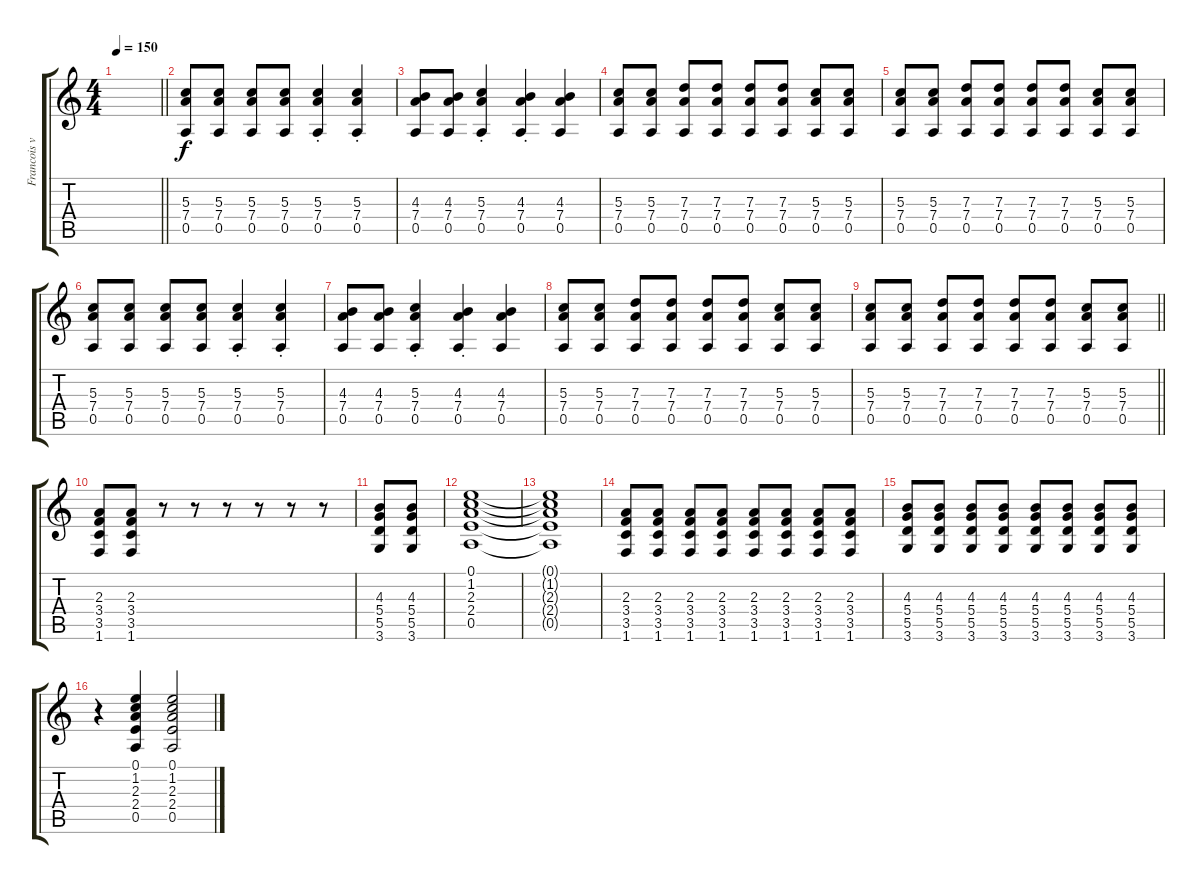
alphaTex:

\track ("Francois van Coke" "Francois v") {instrument overdrivenguitar}
\staff {score tabs}
\tuning (E4 B3 G3 D3 A2 E2) {hide}
\ts (4 4)
\tempo 150
\clef g2
\barLineRight lightlight
\ks c
|
\section ("" "")
(5.3 7.4 0.5).8 (5.3 7.4 0.5).8 (5.3 7.4 0.5).8 (5.3 7.4 0.5).8 (5.3{st} 7.4{st} 0.5{st}).4 (5.3{st} 7.4{st} 0.5{st}).4 |
(4.3 7.4 0.5).8 (4.3 7.4 0.5).8 (5.3{st} 7.4{st} 0.5{st}).4 (4.3{st} 7.4{st} 0.5{st}).4 (4.3 7.4 0.5).4 |
(5.3 7.4 0.5).8 (5.3 7.4 0.5).8 (7.3 7.4 0.5).8 (7.3 7.4 0.5).8 (7.3 7.4 0.5).8 (7.3 7.4 0.5).8 (5.3 7.4 0.5).8 (5.3 7.4 0.5).8 |
(5.3 7.4 0.5).8 (5.3 7.4 0.5).8 (7.3 7.4 0.5).8 (7.3 7.4 0.5).8 (7.3 7.4 0.5).8 (7.3 7.4 0.5).8 (5.3 7.4 0.5).8 (5.3 7.4 0.5).8 |
(5.3 7.4 0.5).8 (5.3 7.4 0.5).8 (5.3 7.4 0.5).8 (5.3 7.4 0.5).8 (5.3{st} 7.4{st} 0.5{st}).4 (5.3{st} 7.4{st} 0.5{st}).4 |
(4.3 7.4 0.5).8 (4.3 7.4 0.5).8 (5.3{st} 7.4{st} 0.5{st}).4 (4.3{st} 7.4{st} 0.5{st}).4 (4.3 7.4 0.5).4 |
(5.3 7.4 0.5).8 (5.3 7.4 0.5).8 (7.3 7.4 0.5).8 (7.3 7.4 0.5).8 (7.3 7.4 0.5).8 (7.3 7.4 0.5).8 (5.3 7.4 0.5).8 (5.3 7.4 0.5).8 |
\barLineRight lightlight
(5.3 7.4 0.5).8 (5.3 7.4 0.5).8 (7.3 7.4 0.5).8 (7.3 7.4 0.5).8 (7.3 7.4 0.5).8 (7.3 7.4 0.5).8 (5.3 7.4 0.5).8 (5.3 7.4 0.5).8 |
\section ("" "")
(2.3 3.4 3.5 1.6).8 (2.3 3.4 3.5 1.6).8 r.8 r.8 r.8 r.8 r.8 r.8 |
(4.3 5.4 5.5 3.6).8 (4.3 5.4 5.5 3.6).8 |
(0.1 1.2 2.3 2.4 0.5).1 |
(0.1{t} 1.2{t} 2.3{t} 2.4{t} 0.5{t}).1 |
(2.3 3.4 3.5 1.6).8 (2.3 3.4 3.5 1.6).8 (2.3 3.4 3.5 1.6).8 (2.3 3.4 3.5 1.6).8 (2.3 3.4 3.5 1.6).8 (2.3 3.4 3.5 1.6).8 (2.3 3.4 3.5 1.6).8 (2.3 3.4 3.5 1.6).8 |
(4.3 5.4 5.5 3.6).8 (4.3 5.4 5.5 3.6).8 (4.3 5.4 5.5 3.6).8 (4.3 5.4 5.5 3.6).8 (4.3 5.4 5.5 3.6).8 (4.3 5.4 5.5 3.6).8 (4.3 5.4 5.5 3.6).8 (4.3 5.4 5.5 3.6).8 |
r.4 (0.1 1.2 2.3 2.4 0.5).4 (0.1 1.2 2.3 2.4 0.5).2
